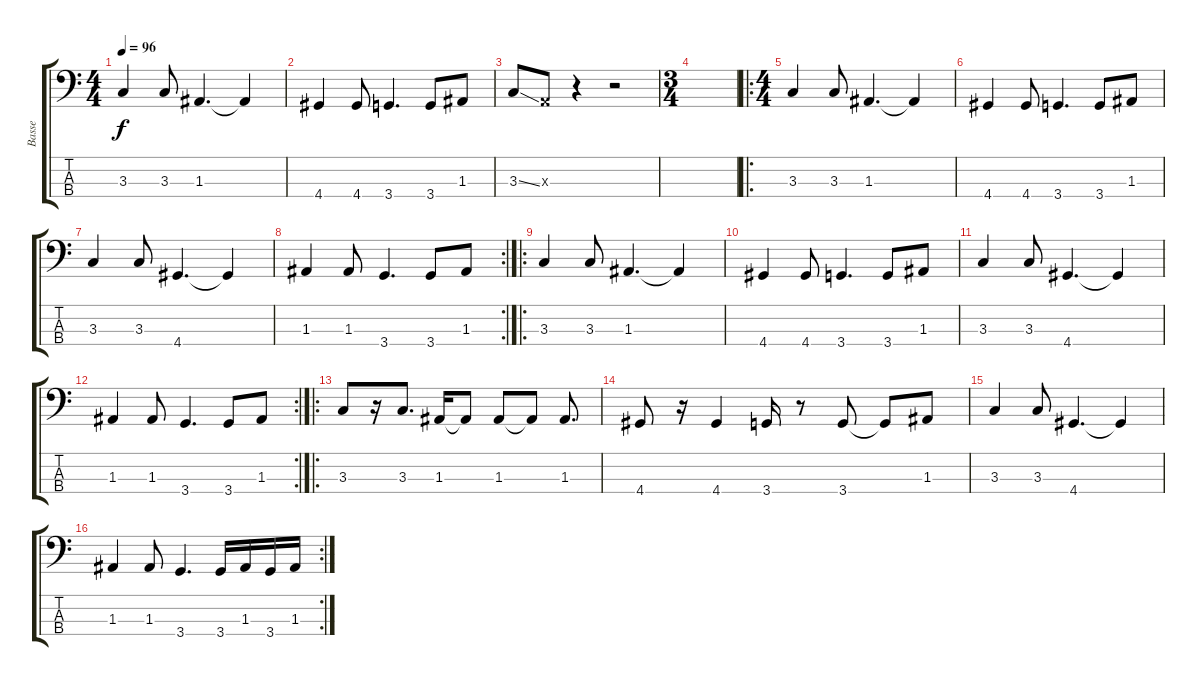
\track ("Basse" "Basse") {instrument fretlessbass}
\staff {score tabs}
\tuning (G2 D2 A1 E1) {hide}
\ts (4 4)
\tempo 96
\clef f4
\ks c
3.3.4{dy f} 3.3.8 1.3.4{d} 1.3{t}.4 |
4.4.4 4.4.8 3.4.4{d} 3.4.8 1.3.8 |
3.3{ss}.8 0.3{x}.8 r.4 r.2 |
\ts (3 4)
|
\ro
\ts (4 4)
3.3.4 3.3.8 1.3.4{d} 1.3{t}.4 |
4.4.4 4.4.8 3.4.4{d} 3.4.8 1.3.8 |
3.3.4 3.3.8 4.4.4{d} 4.4{t}.4 |
\rc 2
1.3.4 1.3.8 3.4.4{d} 3.4.8 1.3.8 |
\ro
3.3.4 3.3.8 1.3.4{d} 1.3{t}.4 |
4.4.4 4.4.8 3.4.4{d} 3.4.8 1.3.8 |
3.3.4 3.3.8 4.4.4{d} 4.4{t}.4 |
\rc 2
1.3.4 1.3.8 3.4.4{d} 3.4.8 1.3.8 |
\ro
3.3.8 r.16 3.3.8{d} 1.3.16 1.3{t}.8 1.3.8 1.3{t}.8 1.3.8{d} |
4.4.8 r.16 4.4.4 3.4.16 r.8 3.4.8 3.4{t}.8 1.3.8 |
3.3.4 3.3.8 4.4.4{d} 4.4{t}.4 |
\rc 2
1.3.4 1.3.8 3.4.4{d} 3.4.16 1.3.16 3.4.16 1.3.16
